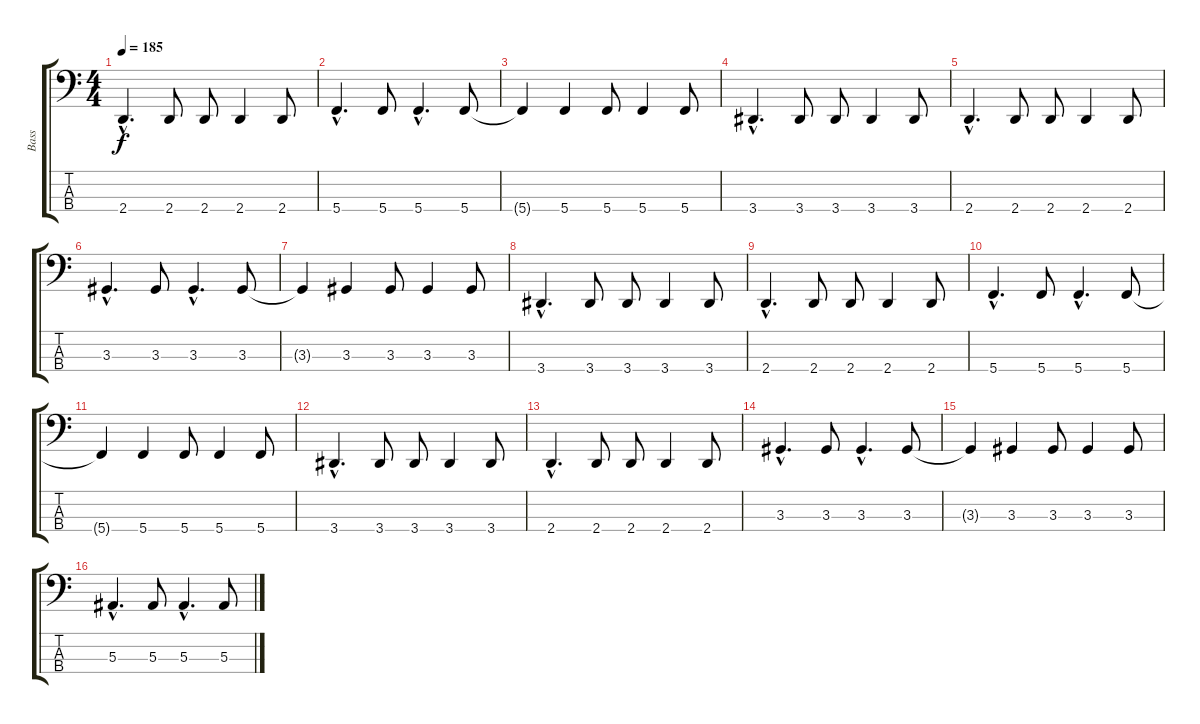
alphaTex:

\track ("Bass" "Bass") {instrument slapbass1}
\staff {score tabs}
\tuning (Eb2 Bb1 F1 C1) {hide}
\ts (4 4)
\tempo 185
\clef f4
\ks c
2.4{hac}.4{d dy f} 2.4.8 2.4.8 2.4.4 2.4.8 |
5.4{hac}.4{d} 5.4.8 5.4{hac}.4{d} 5.4.8 |
5.4{t}.4 5.4.4 5.4.8 5.4.4 5.4.8 |
3.4{hac}.4{d} 3.4.8 3.4.8 3.4.4 3.4.8 |
2.4{hac}.4{d} 2.4.8 2.4.8 2.4.4 2.4.8 |
3.3{hac}.4{d} 3.3.8 3.3{hac}.4{d} 3.3.8 |
3.3{t}.4 3.3.4 3.3.8 3.3.4 3.3.8 |
3.4{hac}.4{d} 3.4.8 3.4.8 3.4.4 3.4.8 |
2.4{hac}.4{d} 2.4.8 2.4.8 2.4.4 2.4.8 |
5.4{hac}.4{d} 5.4.8 5.4{hac}.4{d} 5.4.8 |
5.4{t}.4 5.4.4 5.4.8 5.4.4 5.4.8 |
3.4{hac}.4{d} 3.4.8 3.4.8 3.4.4 3.4.8 |
2.4{hac}.4{d} 2.4.8 2.4.8 2.4.4 2.4.8 |
3.3{hac}.4{d} 3.3.8 3.3{hac}.4{d} 3.3.8 |
3.3{t}.4 3.3.4 3.3.8 3.3.4 3.3.8 |
5.3{hac}.4{d} 5.3.8 5.3{hac}.4{d} 5.3.8
